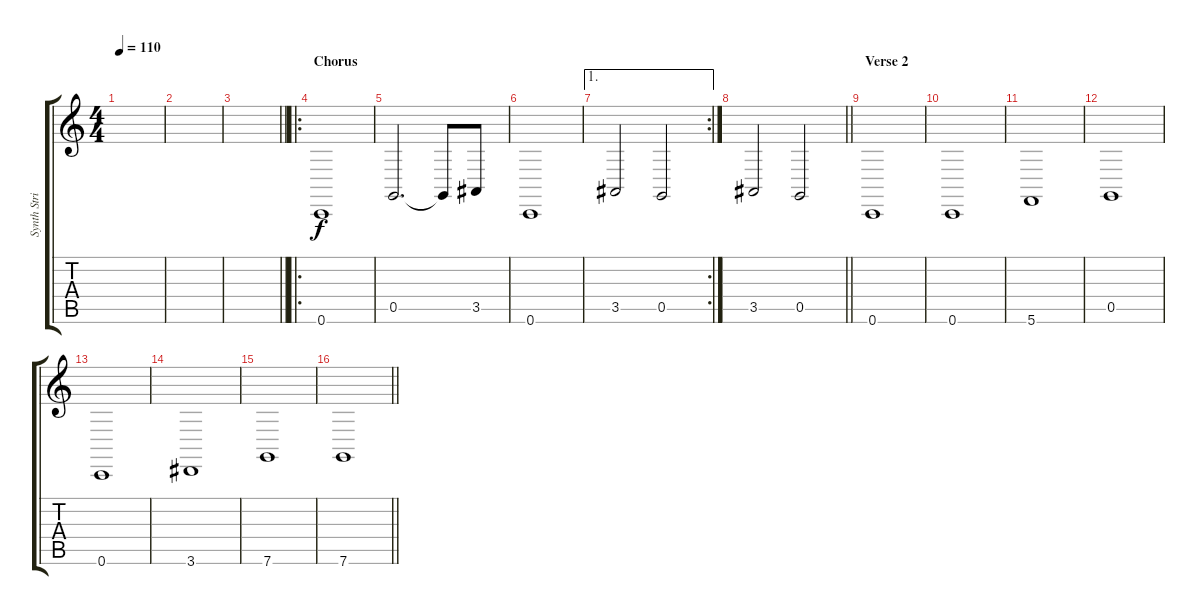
\track ("Synth Strings" "Synth Stri") {instrument synthstrings1}
\staff {score tabs}
\tuning (D4 A3 F3 C3 G2 C2) {hide}
\ts (4 4)
\tempo 110
\clef g2
\ks c
|
|
\barLineRight lightlight
|
\ro
\section ("" "Chorus")
0.6.1 |
0.5.2{d} 0.5{t}.8 3.5.8 |
0.6.1 |
\ae 1
\rc 2
3.5.2 0.5.2 |
\barLineRight lightlight
3.5.2 0.5.2 |
\section ("" "Verse 2")
0.6.1 |
0.6.1 |
5.6.1 |
0.5.1 |
0.6.1 |
3.6.1 |
7.6.1 |
\barLineRight lightlight
7.6.1
